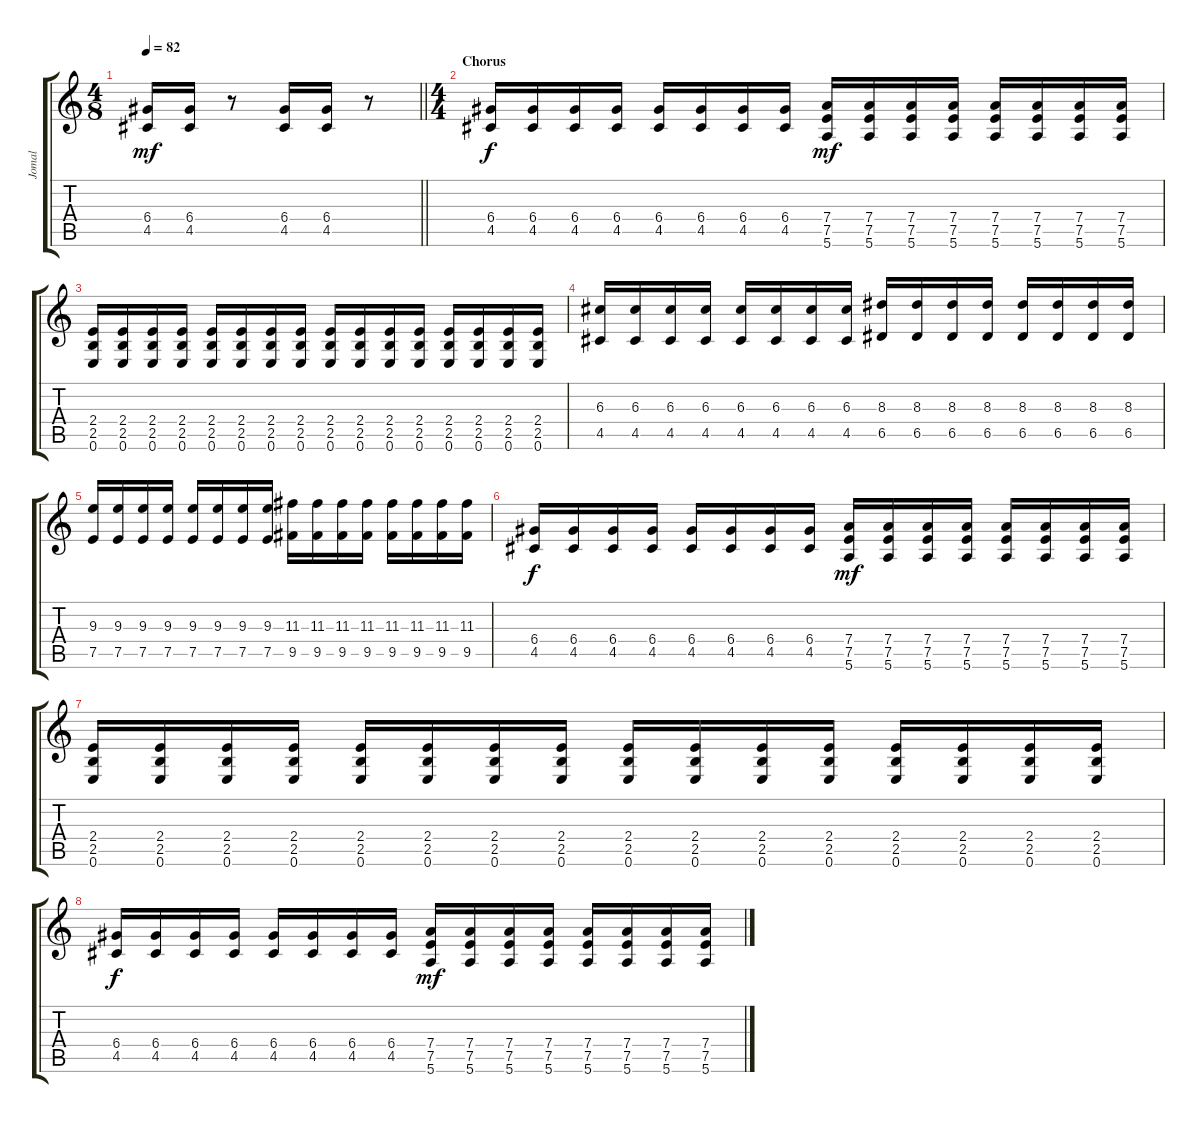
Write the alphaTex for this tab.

\track ("Jomal" "Jomal") {instrument distortionguitar}
\staff {score tabs}
\tuning (E4 B3 G3 D3 A2 E2) {hide}
\ts (4 8)
\tempo 82
\clef g2
\barLineRight lightlight
\ks c
(6.4 4.5).16{dy mf} (6.4 4.5).16 r.8 (6.4 4.5).16 (6.4 4.5).16 r.8 |
\ts (4 4)
\section ("" "Chorus")
(6.4 4.5).16{dy f} (6.4 4.5).16 (6.4 4.5).16 (6.4 4.5).16 (6.4 4.5).16 (6.4 4.5).16 (6.4 4.5).16 (6.4 4.5).16 (7.4 7.5 5.6).16{dy mf} (7.4 7.5 5.6).16 (7.4 7.5 5.6).16 (7.4 7.5 5.6).16 (7.4 7.5 5.6).16 (7.4 7.5 5.6).16 (7.4 7.5 5.6).16 (7.4 7.5 5.6).16 |
(2.4 2.5 0.6).16 (2.4 2.5 0.6).16 (2.4 2.5 0.6).16 (2.4 2.5 0.6).16 (2.4 2.5 0.6).16 (2.4 2.5 0.6).16 (2.4 2.5 0.6).16 (2.4 2.5 0.6).16 (2.4 2.5 0.6).16 (2.4 2.5 0.6).16 (2.4 2.5 0.6).16 (2.4 2.5 0.6).16 (2.4 2.5 0.6).16 (2.4 2.5 0.6).16 (2.4 2.5 0.6).16 (2.4 2.5 0.6).16 |
(6.3 4.5).16 (6.3 4.5).16 (6.3 4.5).16 (6.3 4.5).16 (6.3 4.5).16 (6.3 4.5).16 (6.3 4.5).16 (6.3 4.5).16 (8.3 6.5).16 (8.3 6.5).16 (8.3 6.5).16 (8.3 6.5).16 (8.3 6.5).16 (8.3 6.5).16 (8.3 6.5).16 (8.3 6.5).16 |
(9.3 7.5).16 (9.3 7.5).16 (9.3 7.5).16 (9.3 7.5).16 (9.3 7.5).16 (9.3 7.5).16 (9.3 7.5).16 (9.3 7.5).16 (11.3 9.5).16 (11.3 9.5).16 (11.3 9.5).16 (11.3 9.5).16 (11.3 9.5).16 (11.3 9.5).16 (11.3 9.5).16 (11.3 9.5).16 |
(6.4 4.5).16{dy f} (6.4 4.5).16 (6.4 4.5).16 (6.4 4.5).16 (6.4 4.5).16 (6.4 4.5).16 (6.4 4.5).16 (6.4 4.5).16 (7.4 7.5 5.6).16{dy mf} (7.4 7.5 5.6).16 (7.4 7.5 5.6).16 (7.4 7.5 5.6).16 (7.4 7.5 5.6).16 (7.4 7.5 5.6).16 (7.4 7.5 5.6).16 (7.4 7.5 5.6).16 |
(2.4 2.5 0.6).16 (2.4 2.5 0.6).16 (2.4 2.5 0.6).16 (2.4 2.5 0.6).16 (2.4 2.5 0.6).16 (2.4 2.5 0.6).16 (2.4 2.5 0.6).16 (2.4 2.5 0.6).16 (2.4 2.5 0.6).16 (2.4 2.5 0.6).16 (2.4 2.5 0.6).16 (2.4 2.5 0.6).16 (2.4 2.5 0.6).16 (2.4 2.5 0.6).16 (2.4 2.5 0.6).16 (2.4 2.5 0.6).16 |
(6.4 4.5).16{dy f} (6.4 4.5).16 (6.4 4.5).16 (6.4 4.5).16 (6.4 4.5).16 (6.4 4.5).16 (6.4 4.5).16 (6.4 4.5).16 (7.4 7.5 5.6).16{dy mf} (7.4 7.5 5.6).16 (7.4 7.5 5.6).16 (7.4 7.5 5.6).16 (7.4 7.5 5.6).16 (7.4 7.5 5.6).16 (7.4 7.5 5.6).16 (7.4 7.5 5.6).16
